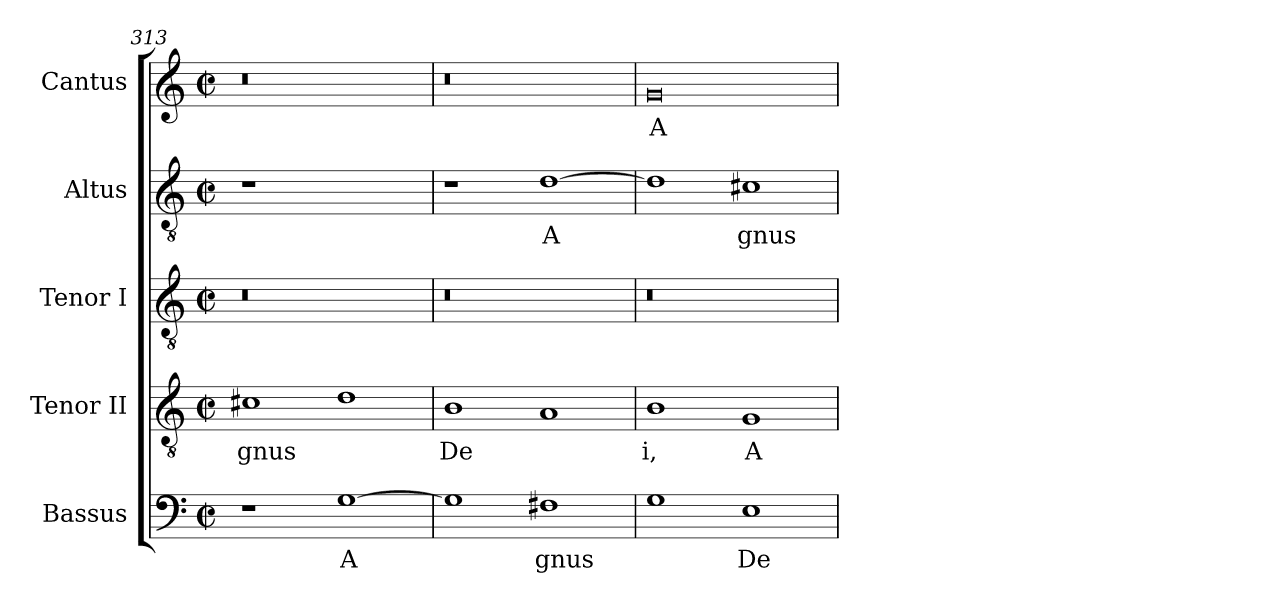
**kern	**text	**kern	**text	**kern	**kern	**text	**kern	**text
*part5	*part5	*part4	*part4	*part3	*part2	*part2	*part1	*part1
*staff5	*staff5	*staff4	*staff4	*staff3	*staff2	*staff2	*staff1	*staff1
*I"Bassus	*	*I"Tenor II	*	*I"Tenor I	*I"Altus	*	*I"Cantus	*
*I'B	*	*I'T II	*	*I'T I	*I'A	*	*I'C	*
*clefF4	*	*clefGv2	*	*clefGv2	*clefGv2	*	*clefG2	*
*k[]	*	*k[]	*	*k[]	*k[]	*	*k[]	*
*C:	*	*C:	*	*C:	*C:	*	*C:	*
*M2/2	*	*M2/2	*	*M2/2	*M2/2	*	*M2/2	*
*met(c|)	*	*met(c|)	*	*met(c|)	*met(c|)	*	*met(c|)	*
=313	=313	=313	=313	=313	=313	=313	=313	=313
!	!	!	!LO:LY:b:cj	!	!	!	!	!
1r	.	1c#X	gnus	0r	1r	.	0r	.
!	!LO:LY:b:cj	!	!LO:LY:b:cj	!	!	!	!	!
[>1G	A	1d	.	.	1ryy	.	.	.
=314	=314	=314	=314	=314	=314	=314	=314	=314
!	!LO:LY:b:cj	!	!LO:LY:b:cj	!	!	!	!	!
1G]	.	1B	De	0r	1r	.	0r	.
!	!LO:LY:b:cj	!	!LO:LY:b:cj	!	!	!LO:LY:b:cj	!	!
1F#X	gnus	1A	.	.	[>1d	A	.	.
=315	=315	=315	=315	=315	=315	=315	=315	=315
!	!LO:LY:b:cj	!	!LO:LY:b:cj	!	!	!LO:LY:b:cj	!	!LO:LY:b:cj
1G	.	1B	i,	0r	1d]	.	0g	A-
!	!LO:LY:b:cj	!	!LO:LY:b:cj	!	!	!LO:LY:b:cj	!	!
1E	De	1G	A	.	1c#X	gnus	.	.
=	=	=	=	=	=	=	=	=
*-	*-	*-	*-	*-	*-	*-	*-	*-
